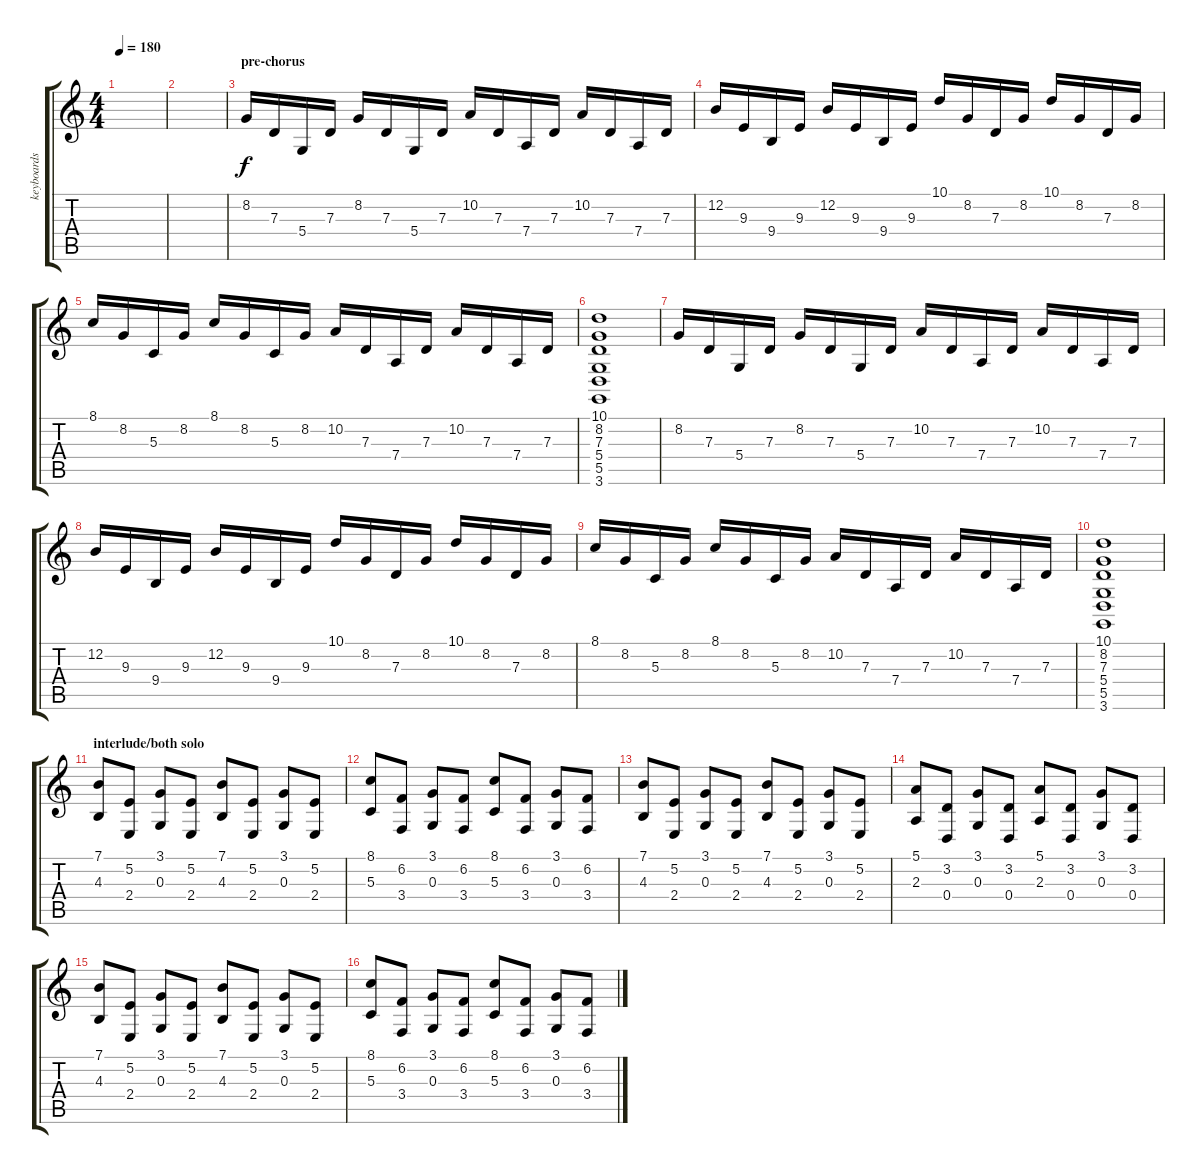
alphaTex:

\track ("keyboards" "keyboards") {instrument stringensemble1}
\staff {score tabs}
\tuning (E4 B3 G3 D3 A2 E2) {hide}
\ts (4 4)
\tempo 180
\clef g2
\ks c
|
|
\section ("" "pre-chorus")
8.2.16{volume 16} 7.3.16 5.4.16 7.3.16 8.2.16 7.3.16 5.4.16 7.3.16 10.2.16 7.3.16 7.4.16 7.3.16 10.2.16 7.3.16 7.4.16 7.3.16 |
12.2.16 9.3.16 9.4.16 9.3.16 12.2.16 9.3.16 9.4.16 9.3.16 10.1.16 8.2.16 7.3.16 8.2.16 10.1.16 8.2.16 7.3.16 8.2.16 |
8.1.16{volume 16} 8.2.16 5.3.16 8.2.16 8.1.16 8.2.16 5.3.16 8.2.16 10.2.16 7.3.16 7.4.16 7.3.16 10.2.16 7.3.16 7.4.16 7.3.16 |
(10.1 8.2 7.3 5.4 5.5 3.6).1 |
8.2.16{volume 16} 7.3.16 5.4.16 7.3.16 8.2.16 7.3.16 5.4.16 7.3.16 10.2.16 7.3.16 7.4.16 7.3.16 10.2.16 7.3.16 7.4.16 7.3.16 |
12.2.16 9.3.16 9.4.16 9.3.16 12.2.16 9.3.16 9.4.16 9.3.16 10.1.16 8.2.16 7.3.16 8.2.16 10.1.16 8.2.16 7.3.16 8.2.16 |
8.1.16{volume 16} 8.2.16 5.3.16 8.2.16 8.1.16 8.2.16 5.3.16 8.2.16 10.2.16 7.3.16 7.4.16 7.3.16 10.2.16 7.3.16 7.4.16 7.3.16 |
(10.1 8.2 7.3 5.4 5.5 3.6).1 |
\section ("" "interlude/both solo")
(7.1 4.3).8 (5.2 2.4).8 (3.1 0.3).8 (5.2 2.4).8 (7.1 4.3).8 (5.2 2.4).8 (3.1 0.3).8 (5.2 2.4).8 |
(8.1 5.3).8 (6.2 3.4).8 (3.1 0.3).8 (6.2 3.4).8 (8.1 5.3).8 (6.2 3.4).8 (3.1 0.3).8 (6.2 3.4).8 |
(7.1 4.3).8 (5.2 2.4).8 (3.1 0.3).8 (5.2 2.4).8 (7.1 4.3).8 (5.2 2.4).8 (3.1 0.3).8 (5.2 2.4).8 |
(5.1 2.3).8 (3.2 0.4).8 (3.1 0.3).8 (3.2 0.4).8 (5.1 2.3).8 (3.2 0.4).8 (3.1 0.3).8 (3.2 0.4).8 |
(7.1 4.3).8 (5.2 2.4).8 (3.1 0.3).8 (5.2 2.4).8 (7.1 4.3).8 (5.2 2.4).8 (3.1 0.3).8 (5.2 2.4).8 |
(8.1 5.3).8 (6.2 3.4).8 (3.1 0.3).8 (6.2 3.4).8 (8.1 5.3).8 (6.2 3.4).8 (3.1 0.3).8 (6.2 3.4).8
